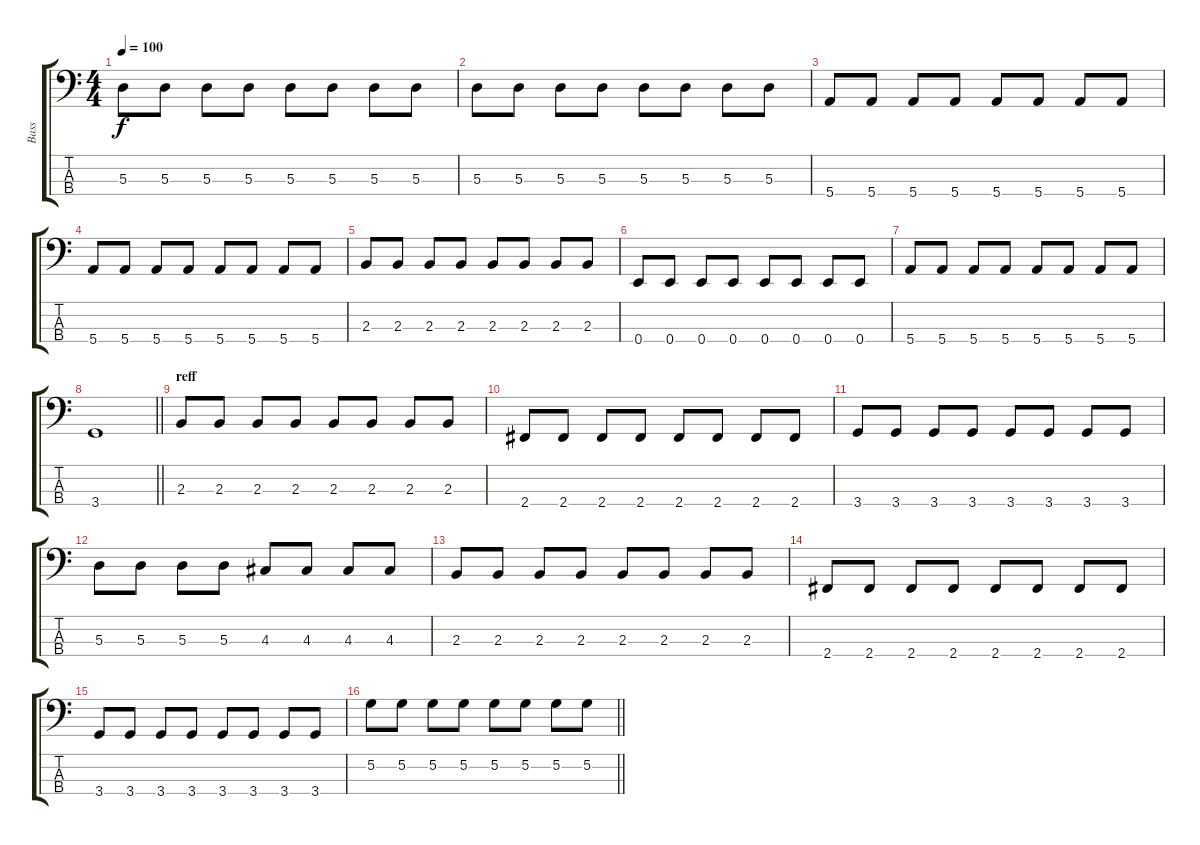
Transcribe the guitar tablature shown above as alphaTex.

\track ("Bass" "Bass") {instrument electricbassfinger}
\staff {score tabs}
\tuning (G2 D2 A1 E1) {hide}
\ts (4 4)
\tempo 100
\clef f4
\ks c
5.3.8{dy f} 5.3.8 5.3.8 5.3.8 5.3.8 5.3.8 5.3.8 5.3.8 |
5.3.8 5.3.8 5.3.8 5.3.8 5.3.8 5.3.8 5.3.8 5.3.8 |
5.4.8 5.4.8 5.4.8 5.4.8 5.4.8 5.4.8 5.4.8 5.4.8 |
5.4.8 5.4.8 5.4.8 5.4.8 5.4.8 5.4.8 5.4.8 5.4.8 |
2.3.8 2.3.8 2.3.8 2.3.8 2.3.8 2.3.8 2.3.8 2.3.8 |
0.4.8 0.4.8 0.4.8 0.4.8 0.4.8 0.4.8 0.4.8 0.4.8 |
5.4.8 5.4.8 5.4.8 5.4.8 5.4.8 5.4.8 5.4.8 5.4.8 |
\barLineRight lightlight
3.4.1 |
\section ("" "reff")
2.3.8 2.3.8 2.3.8 2.3.8 2.3.8 2.3.8 2.3.8 2.3.8 |
2.4.8 2.4.8 2.4.8 2.4.8 2.4.8 2.4.8 2.4.8 2.4.8 |
3.4.8 3.4.8 3.4.8 3.4.8 3.4.8 3.4.8 3.4.8 3.4.8 |
5.3.8 5.3.8 5.3.8 5.3.8 4.3.8 4.3.8 4.3.8 4.3.8 |
2.3.8 2.3.8 2.3.8 2.3.8 2.3.8 2.3.8 2.3.8 2.3.8 |
2.4.8 2.4.8 2.4.8 2.4.8 2.4.8 2.4.8 2.4.8 2.4.8 |
3.4.8 3.4.8 3.4.8 3.4.8 3.4.8 3.4.8 3.4.8 3.4.8 |
\barLineRight lightlight
5.2.8 5.2.8 5.2.8 5.2.8 5.2.8 5.2.8 5.2.8 5.2.8
